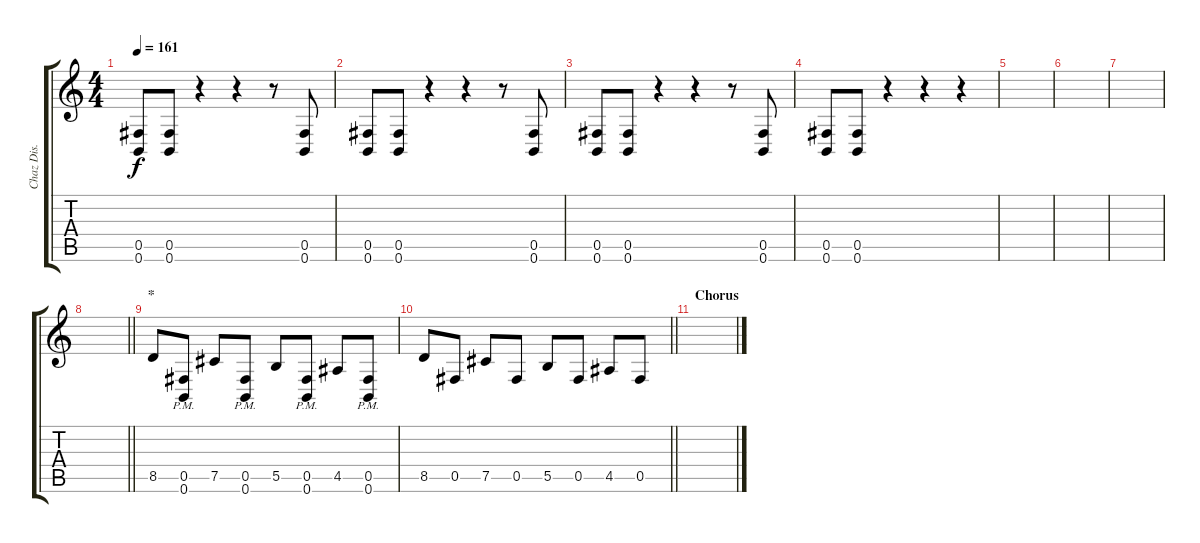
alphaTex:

\track ("Chaz Dis." "Chaz Dis.") {instrument distortionguitar}
\staff {score tabs}
\tuning (Db4 Ab3 E3 B2 Gb2 B1) {hide}
\ts (4 4)
\tempo 161
\clef g2
\ks c
(0.5 0.6).8{dy f} (0.5 0.6).8 r.4 r.4 r.8 (0.5 0.6).8 |
(0.5 0.6).8 (0.5 0.6).8 r.4 r.4 r.8 (0.5 0.6).8 |
(0.5 0.6).8 (0.5 0.6).8 r.4 r.4 r.8 (0.5 0.6).8 |
(0.5 0.6).8 (0.5 0.6).8 r.4 r.4 r.4 |
|
|
|
\barLineRight lightlight
|
\section ("" "*")
8.5.8 (0.5{pm} 0.6{pm}).8 7.5.8 (0.5{pm} 0.6{pm}).8 5.5.8 (0.5{pm} 0.6{pm}).8 4.5.8 (0.5{pm} 0.6{pm}).8 |
\barLineRight lightlight
8.5.8 0.5.8 7.5.8 0.5.8 5.5.8 0.5.8 4.5.8 0.5.8 |
\section ("" "Chorus")
